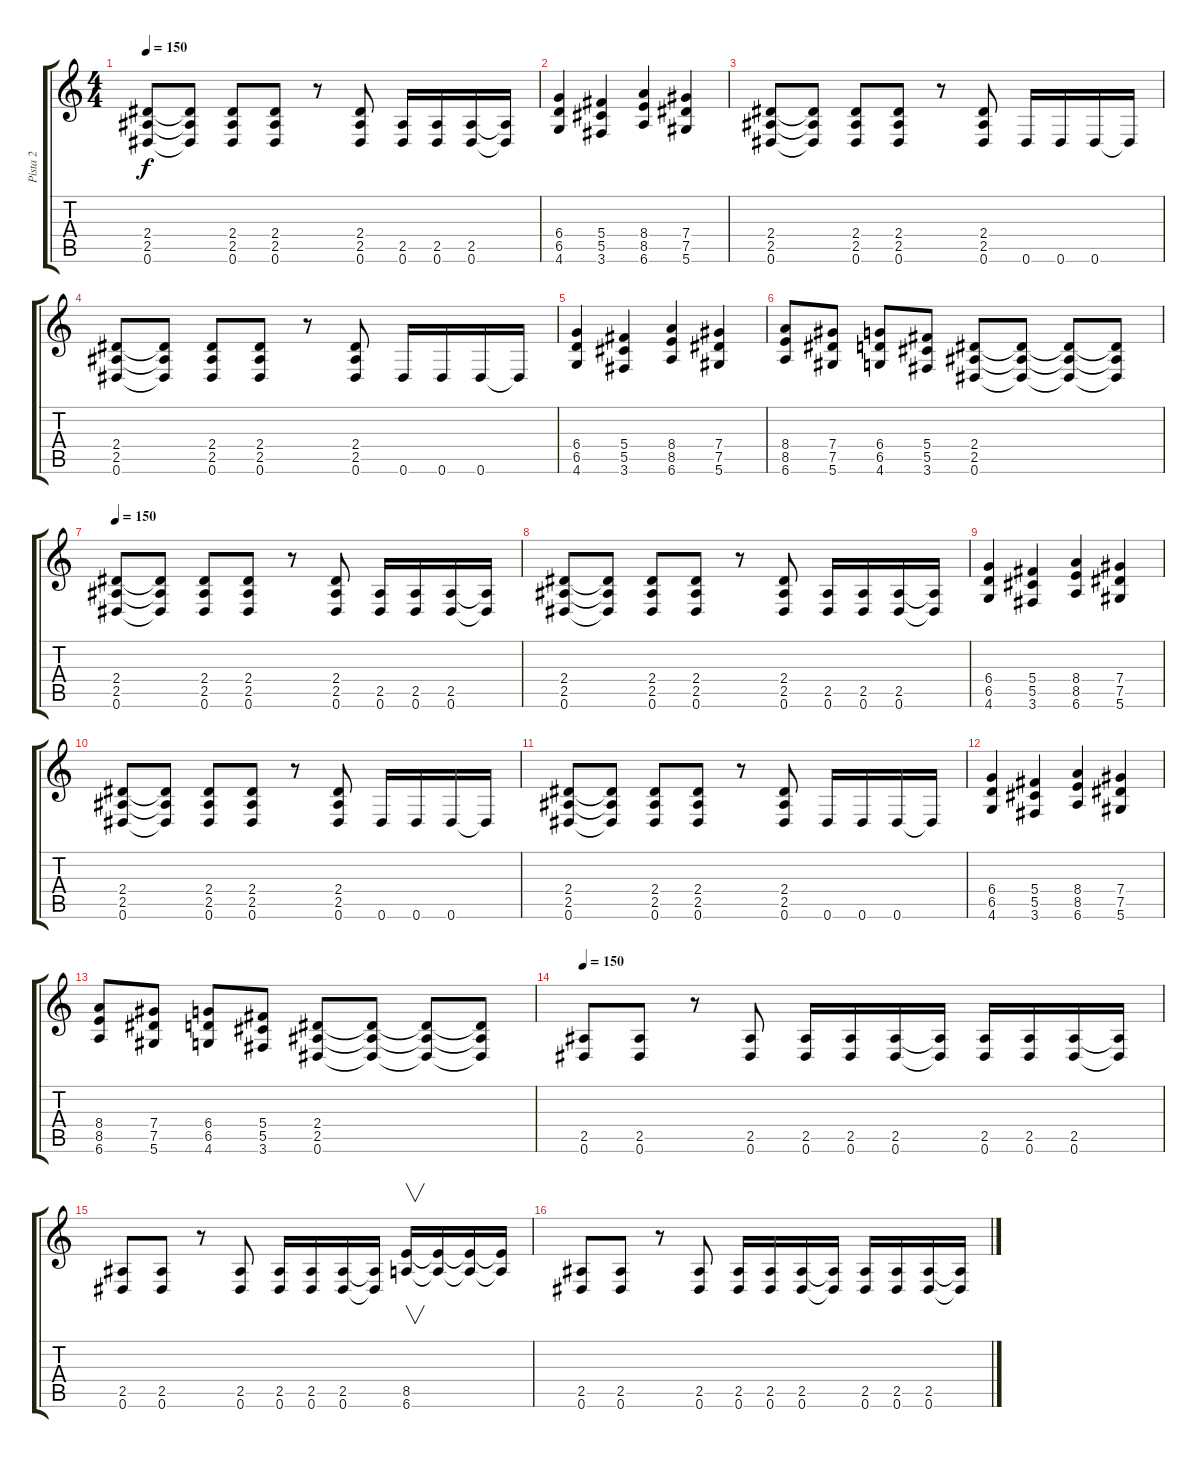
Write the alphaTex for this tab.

\track ("Pista 2" "Pista 2") {instrument distortionguitar}
\staff {score tabs}
\tuning (Eb4 Bb3 Gb3 Db3 Ab2 Eb2) {hide}
\ts (4 4)
\tempo 150
\clef g2
\ks c
(2.4 2.5 0.6).8{dy f} (2.4{t} 2.5{t} 0.6{t}).8 (2.4 2.5 0.6).8 (2.4 2.5 0.6).8 r.8 (2.4 2.5 0.6).8 (2.5 0.6).16 (2.5 0.6).16 (2.5 0.6).16 (2.5{t} 0.6{t}).16 |
(6.4 6.5 4.6).4 (5.4 5.5 3.6).4 (8.4 8.5 6.6).4 (7.4 7.5 5.6).4 |
(2.4 2.5 0.6).8 (2.4{t} 2.5{t} 0.6{t}).8 (2.4 2.5 0.6).8 (2.4 2.5 0.6).8 r.8 (2.4 2.5 0.6).8 0.6.16 0.6.16 0.6.16 0.6{t}.16 |
(2.4 2.5 0.6).8 (2.4{t} 2.5{t} 0.6{t}).8 (2.4 2.5 0.6).8 (2.4 2.5 0.6).8 r.8 (2.4 2.5 0.6).8 0.6.16 0.6.16 0.6.16 0.6{t}.16 |
(6.4 6.5 4.6).4 (5.4 5.5 3.6).4 (8.4 8.5 6.6).4 (7.4 7.5 5.6).4 |
(8.4 8.5 6.6).8 (7.4 7.5 5.6).8 (6.4 6.5 4.6).8 (5.4 5.5 3.6).8 (2.4 2.5 0.6).8 (2.4{t} 2.5{t} 0.6{t}).8 (2.4{t} 2.5{t} 0.6{t}).8 (2.4{t} 2.5{t} 0.6{t}).8 |
\tempo 150
(2.4 2.5 0.6).8 (2.4{t} 2.5{t} 0.6{t}).8 (2.4 2.5 0.6).8 (2.4 2.5 0.6).8 r.8 (2.4 2.5 0.6).8 (2.5 0.6).16 (2.5 0.6).16 (2.5 0.6).16 (2.5{t} 0.6{t}).16 |
(2.4 2.5 0.6).8 (2.4{t} 2.5{t} 0.6{t}).8 (2.4 2.5 0.6).8 (2.4 2.5 0.6).8 r.8 (2.4 2.5 0.6).8 (2.5 0.6).16 (2.5 0.6).16 (2.5 0.6).16 (2.5{t} 0.6{t}).16 |
(6.4 6.5 4.6).4 (5.4 5.5 3.6).4 (8.4 8.5 6.6).4 (7.4 7.5 5.6).4 |
(2.4 2.5 0.6).8 (2.4{t} 2.5{t} 0.6{t}).8 (2.4 2.5 0.6).8 (2.4 2.5 0.6).8 r.8 (2.4 2.5 0.6).8 0.6.16 0.6.16 0.6.16 0.6{t}.16 |
(2.4 2.5 0.6).8 (2.4{t} 2.5{t} 0.6{t}).8 (2.4 2.5 0.6).8 (2.4 2.5 0.6).8 r.8 (2.4 2.5 0.6).8 0.6.16 0.6.16 0.6.16 0.6{t}.16 |
(6.4 6.5 4.6).4 (5.4 5.5 3.6).4 (8.4 8.5 6.6).4 (7.4 7.5 5.6).4 |
(8.4 8.5 6.6).8 (7.4 7.5 5.6).8 (6.4 6.5 4.6).8 (5.4 5.5 3.6).8 (2.4 2.5 0.6).8 (2.4{t} 2.5{t} 0.6{t}).8 (2.4{t} 2.5{t} 0.6{t}).8 (2.4{t} 2.5{t} 0.6{t}).8 |
\tempo 150
(2.5 0.6).8 (2.5 0.6).8 r.8 (2.5 0.6).8 (2.5 0.6).16 (2.5 0.6).16 (2.5 0.6).16 (2.5{t} 0.6{t}).16 (2.5 0.6).16 (2.5 0.6).16 (2.5 0.6).16 (2.5{t} 0.6{t}).16 |
(2.5 0.6).8 (2.5 0.6).8 r.8 (2.5 0.6).8 (2.5 0.6).16 (2.5 0.6).16 (2.5 0.6).16 (2.5{t} 0.6{t}).16 (8.5 6.6).16{v} (8.5{t} 6.6{t}).16 (8.5{t} 6.6{t}).16 (8.5{t} 6.6{t}).16 |
(2.5 0.6).8 (2.5 0.6).8 r.8 (2.5 0.6).8 (2.5 0.6).16 (2.5 0.6).16 (2.5 0.6).16 (2.5{t} 0.6{t}).16 (2.5 0.6).16 (2.5 0.6).16 (2.5 0.6).16 (2.5{t} 0.6{t}).16
